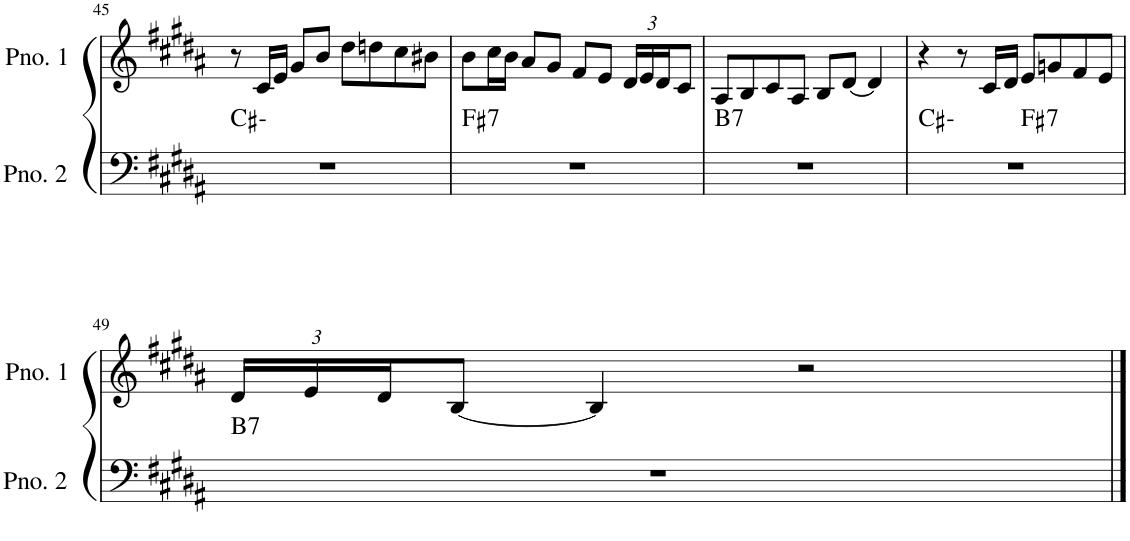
**kern	**harte	**kern
*part2	*part2	*part1
*staff2	*	*staff1
*I"ピアノ 2	*	*I"ピアノ 1
!!LO:PB:g=z
*clefF4	*	*clefG2
*k[f#c#g#d#a#]	*	*k[f#c#g#d#a#]
*M4/4	*	*M4/4
=45	=45	=45
1r	C#:min	8r
.	.	16c#/LL
.	.	16e/JJ
.	.	8g#/L
.	.	8b/J
.	.	8dd#\L
.	.	8ddn\
.	.	8cc#\
.	.	8b#X\J
=46	=46	=46
!	!LO:H:kt=7	!
1r	F#:7	8b\L
.	.	16cc#\L
.	.	16b\JJ
.	.	8a#/L
.	.	8g#/J
.	.	8f#/L
.	.	8e/J
*	*	*Xbrackettup
.	.	24d#/LL
.	.	24e/
.	.	24d#/J
.	.	8c#/J
=47	=47	=47
!	!LO:H:kt=7	!
1r	B:7	8A#/L
.	.	8B/
.	.	8c#/
.	.	8A#/J
.	.	8B/L
.	.	[8d#/J
.	.	4d#/]
=48	=48	=48
*^	*	*
1r	2ryy	C#:min	4r
.	.	.	8r
.	.	.	16c#/LL
.	.	.	16d#/JJ
!	!	!LO:H:kt=7	!
.	2ryy	F#:7	8e/L
.	.	.	8gn/
.	.	.	8f#/
.	.	.	8e/J
!!LO:LB:g=z
=49	=49	=49	=49
!	!	!LO:H:kt=7	!
*v	*v	*	*
1r	B:7	24d#/LL
.	.	24e/
.	.	24d#/J
.	.	[8B/J
.	.	4B/]
.	.	2r
==	==	==
*-	*-	*-
